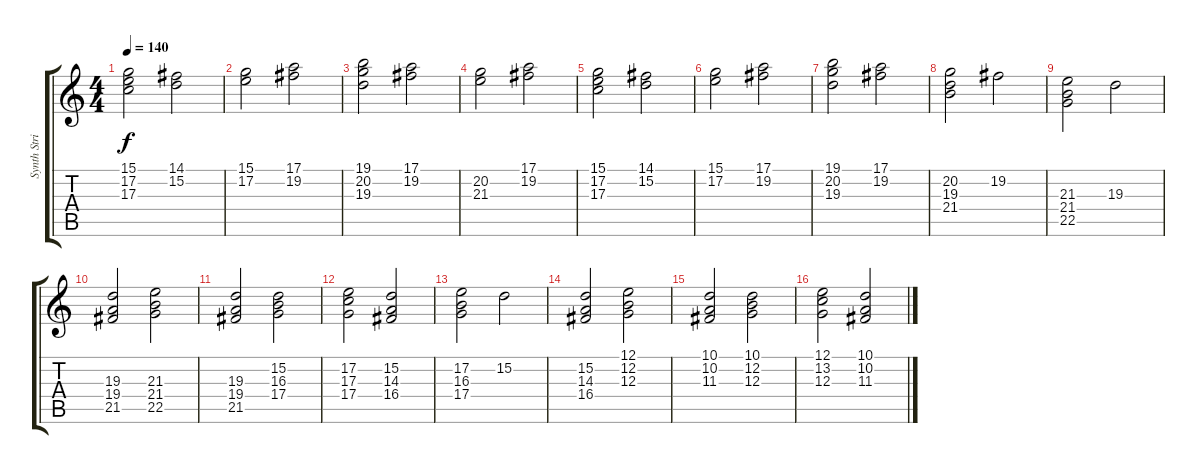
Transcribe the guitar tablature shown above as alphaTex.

\track ("Synth Strings" "Synth Stri") {instrument synthstrings1}
\staff {score tabs}
\tuning (E4 B3 G3 D3 A2 E2) {hide}
\ts (4 4)
\tempo 140
\clef g2
\ks c
(15.1 17.2 17.3).2{dy f} (14.1 15.2).2 |
(15.1 17.2).2 (17.1 19.2).2 |
(19.1 20.2 19.3).2 (17.1 19.2).2 |
(20.2 21.3).2 (17.1 19.2).2 |
(15.1 17.2 17.3).2 (14.1 15.2).2 |
(15.1 17.2).2 (17.1 19.2).2 |
(19.1 20.2 19.3).2 (17.1 19.2).2 |
(20.2 19.3 21.4).2 19.2.2 |
(21.3 21.4 22.5).2 19.3.2 |
(19.3 19.4 21.5).2 (21.3 21.4 22.5).2 |
(19.3 19.4 21.5).2 (15.2 16.3 17.4).2 |
(17.2 17.3 17.4).2 (15.2 14.3 16.4).2 |
(17.2 16.3 17.4).2 15.2.2 |
(15.2 14.3 16.4).2 (12.1 12.2 12.3).2 |
(10.1 10.2 11.3).2 (10.1 12.2 12.3).2 |
(12.1 13.2 12.3).2 (10.1 10.2 11.3).2
